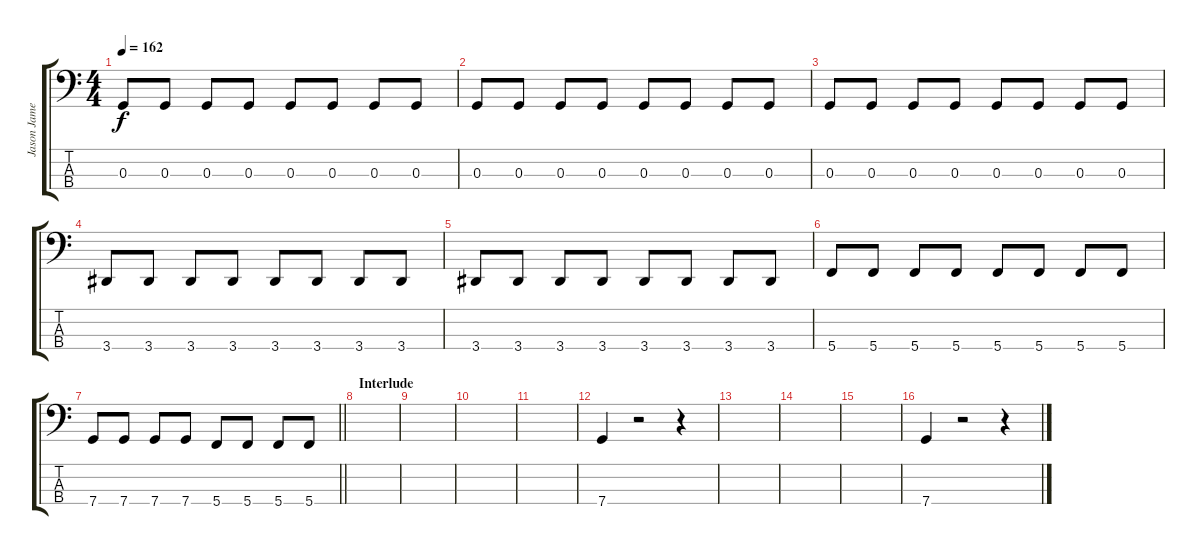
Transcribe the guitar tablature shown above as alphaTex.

\track ("Jason James" "Jason Jame") {instrument electricbasspick}
\staff {score tabs}
\tuning (F2 C2 G1 C1) {hide}
\ts (4 4)
\tempo 162
\clef f4
\ks c
0.3.8{dy f} 0.3.8 0.3.8 0.3.8 0.3.8 0.3.8 0.3.8 0.3.8 |
0.3.8 0.3.8 0.3.8 0.3.8 0.3.8 0.3.8 0.3.8 0.3.8 |
0.3.8 0.3.8 0.3.8 0.3.8 0.3.8 0.3.8 0.3.8 0.3.8 |
3.4.8 3.4.8 3.4.8 3.4.8 3.4.8 3.4.8 3.4.8 3.4.8 |
3.4.8 3.4.8 3.4.8 3.4.8 3.4.8 3.4.8 3.4.8 3.4.8 |
5.4.8 5.4.8 5.4.8 5.4.8 5.4.8 5.4.8 5.4.8 5.4.8 |
\barLineRight lightlight
7.4.8 7.4.8 7.4.8 7.4.8 5.4.8 5.4.8 5.4.8 5.4.8 |
\section ("" "Interlude")
|
|
|
|
7.4.4 r.2 r.4 |
|
|
|
7.4.4 r.2 r.4
